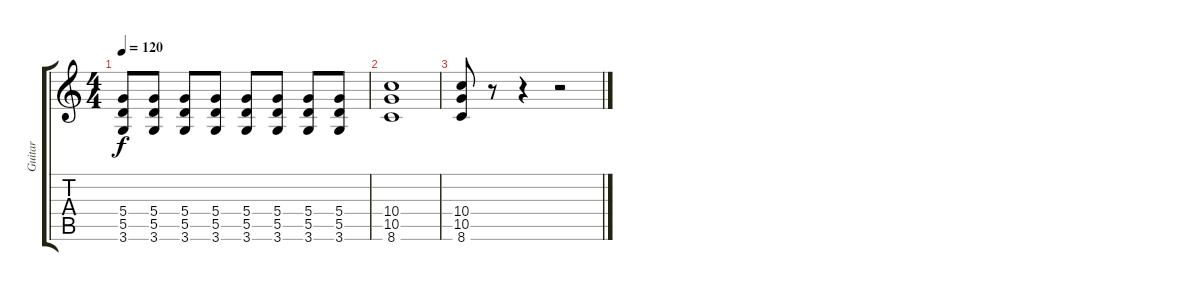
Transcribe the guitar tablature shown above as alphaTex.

\track ("Guitar" "Guitar") {instrument distortionguitar}
\staff {score tabs}
\tuning (E4 B3 G3 D3 A2 E2) {hide}
\ts (4 4)
\tempo 120
\clef g2
\ks c
(5.4 5.5 3.6).8{dy f} (5.4 5.5 3.6).8 (5.4 5.5 3.6).8 (5.4 5.5 3.6).8 (5.4 5.5 3.6).8 (5.4 5.5 3.6).8 (5.4 5.5 3.6).8 (5.4 5.5 3.6).8 |
(10.4 10.5 8.6).1 |
(10.4 10.5 8.6).8 r.8 r.4 r.2
